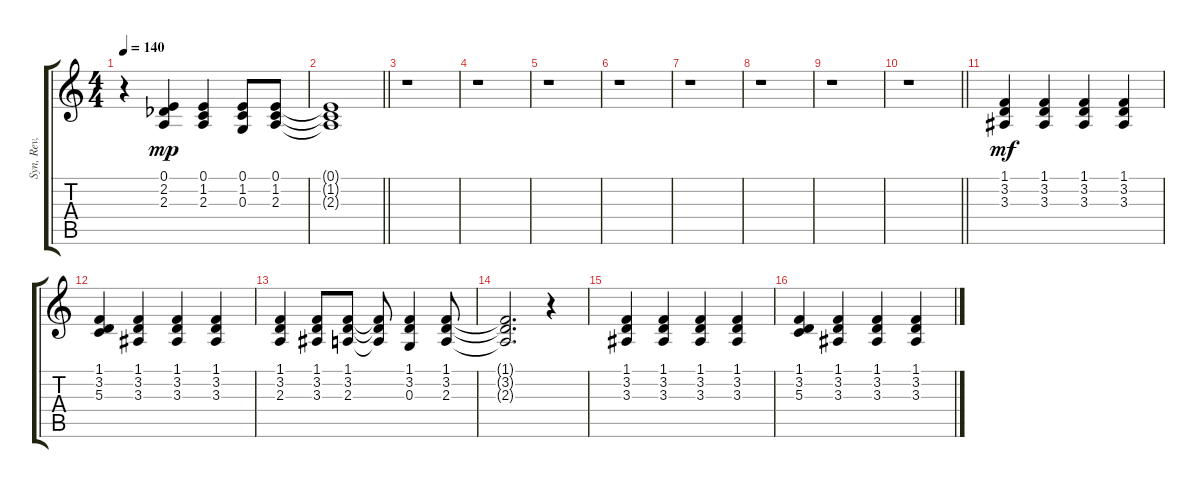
\track ("Syn, Rev, other [Vocal]" "Syn, Rev, ") {instrument tenorsax}
\staff {score tabs}
\tuning (E4 B3 G3 D3 A2 D2) {hide}
\ts (4 4)
\tempo 140
\clef g2
\ks c
r.4{dy mp} (0.1 2.2{acc b} 2.3).4 (0.1 1.2 2.3).4 (0.1 1.2 0.3).8 (0.1 1.2 2.3).8 |
\barLineRight lightlight
(0.1{t} 1.2{t} 2.3{t}).1 |
r.1 |
r.1 |
r.1 |
r.1 |
r.1 |
r.1 |
r.1 |
\barLineRight lightlight
r.1 |
(1.1 3.2 3.3).4{dy mf} (1.1 3.2 3.3).4 (1.1 3.2 3.3).4 (1.1 3.2 3.3).4 |
(1.1 3.2 5.3).4 (1.1 3.2 3.3).4 (1.1 3.2 3.3).4 (1.1 3.2 3.3).4 |
(1.1 3.2 2.3).4 (1.1 3.2 3.3).8 (1.1 3.2 2.3).8 (1.1{t} 3.2{t} 2.3{t}).8 (1.1 3.2 0.3).4 (1.1 3.2 2.3).8 |
(1.1{t} 3.2{t} 2.3{t}).2{d} r.4 |
(1.1 3.2 3.3).4 (1.1 3.2 3.3).4 (1.1 3.2 3.3).4 (1.1 3.2 3.3).4 |
(1.1 3.2 5.3).4 (1.1 3.2 3.3).4 (1.1 3.2 3.3).4 (1.1 3.2 3.3).4
